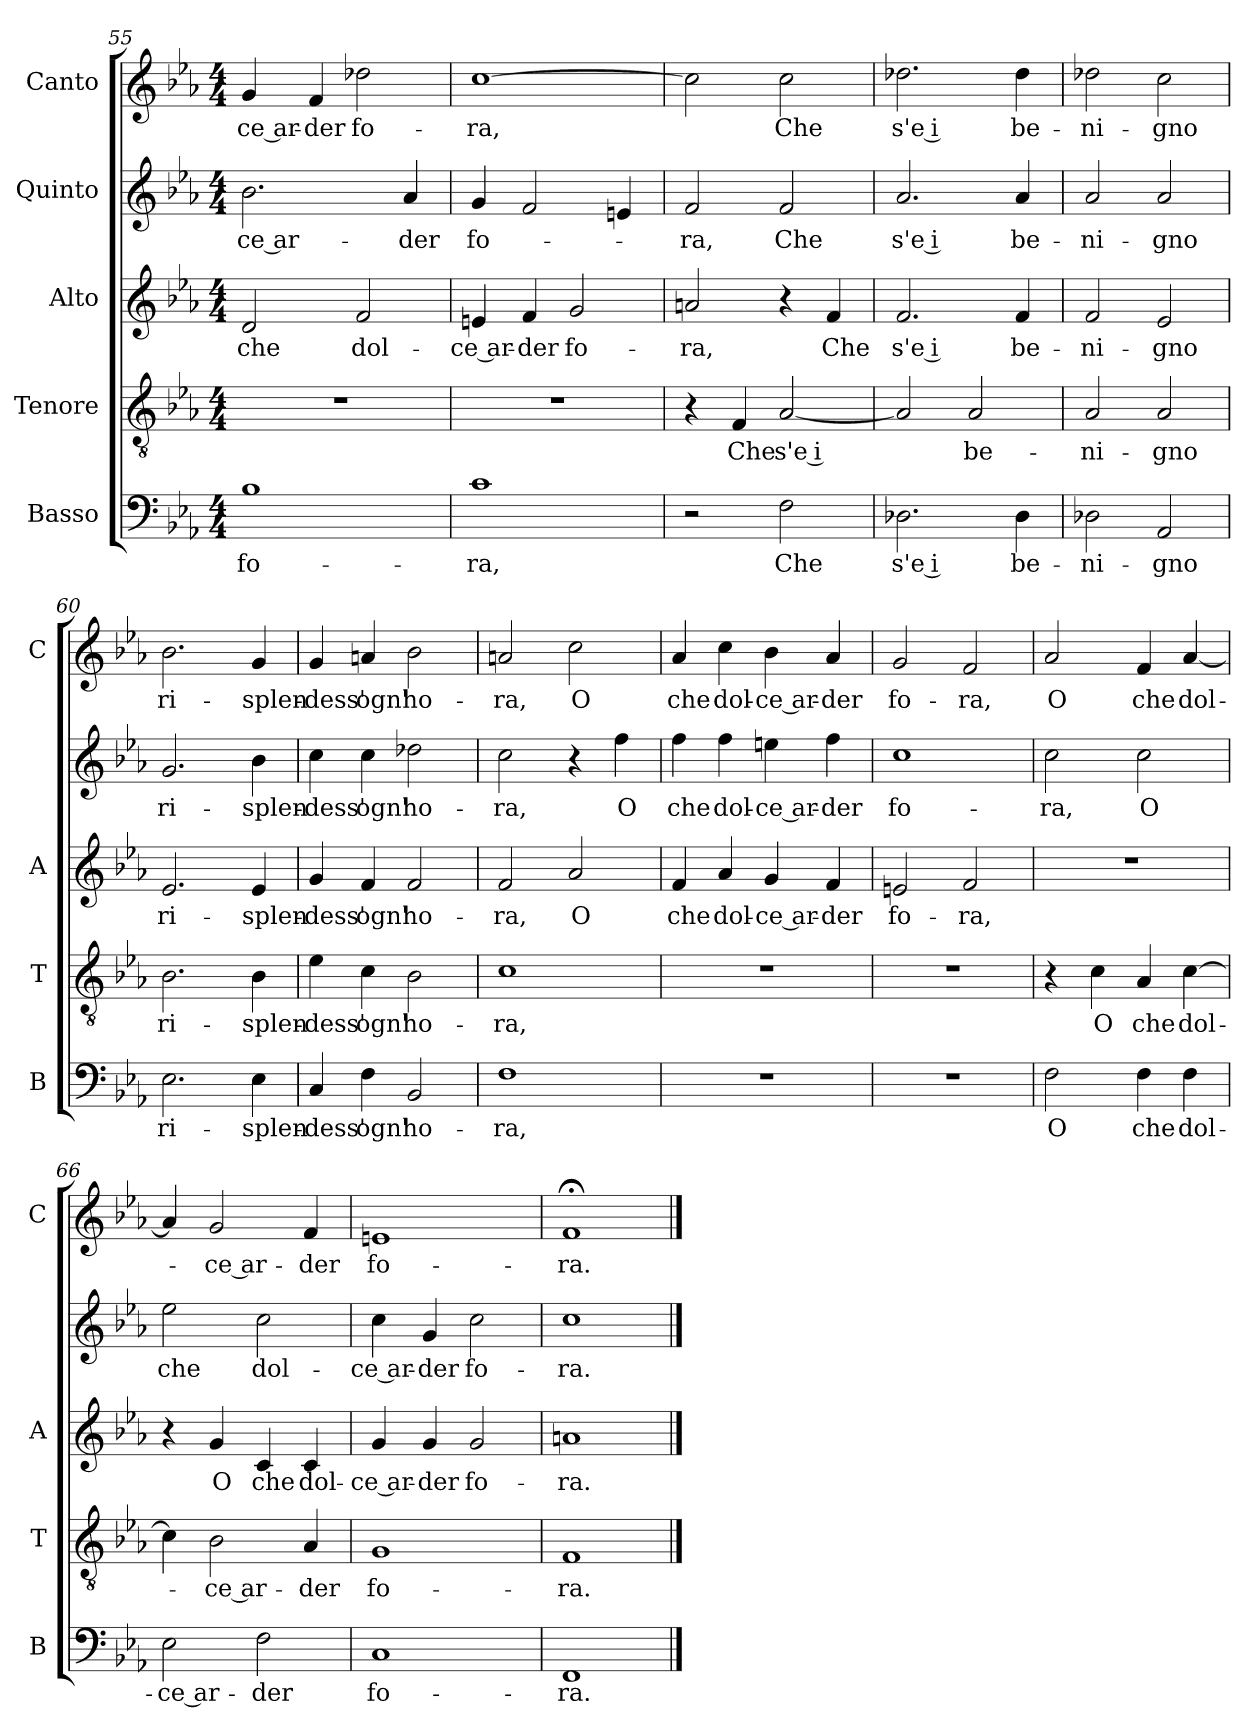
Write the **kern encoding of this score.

**kern	**text	**kern	**text	**kern	**text	**kern	**text	**kern	**text
*part5	*part5	*part4	*part4	*part3	*part3	*part2	*part2	*part1	*part1
*staff5	*staff5	*staff4	*staff4	*staff3	*staff3	*staff2	*staff2	*staff1	*staff1
*I"Basso	*	*I"Tenore	*	*I"Alto	*	*I"Quinto	*	*I"Canto	*
*I'B	*	*I'T	*	*I'A	*	*	*	*I'C	*
!!LO:PB:g=z
*clefF4	*	*clefGv2	*	*clefG2	*	*clefG2	*	*clefG2	*
*k[b-e-a-]	*	*k[b-e-a-]	*	*k[b-e-a-]	*	*k[b-e-a-]	*	*k[b-e-a-]	*
*E-:	*	*E-:	*	*E-:	*	*E-:	*	*E-:	*
*M4/4	*	*M4/4	*	*M4/4	*	*M4/4	*	*M4/4	*
=55	=55	=55	=55	=55	=55	=55	=55	=55	=55
!	!LO:LY:b	!	!	!	!LO:LY:b	!	!LO:LY:b	!	!LO:LY:b
1B-	fo-	1r	.	2d/	che	2.b-\	-ce ar-	4g/	-ce ar-
!	!	!	!	!	!	!	!	!	!LO:LY:b
.	.	.	.	.	.	.	.	4f/	-der
!	!	!	!	!	!LO:LY:b	!	!	!	!LO:LY:b
.	.	.	.	2f/	dol-	.	.	2dd-X\	fo-
!	!	!	!	!	!	!	!LO:LY:b	!	!
.	.	.	.	.	.	4a-/	-der	.	.
=56	=56	=56	=56	=56	=56	=56	=56	=56	=56
!	!LO:LY:b	!	!	!	!LO:LY:b	!	!LO:LY:b	!	!LO:LY:b
1c	-ra,	1r	.	4en/	-ce ar-	4g/	fo-	[1cc	-ra,
!	!	!	!	!	!LO:LY:b	!	!	!	!
.	.	.	.	4f/	-der	2f/	.	.	.
!	!	!	!	!	!LO:LY:b	!	!	!	!
.	.	.	.	2g/	fo-	.	.	.	.
.	.	.	.	.	.	4en/	.	.	.
=57	=57	=57	=57	=57	=57	=57	=57	=57	=57
!	!	!	!	!	!LO:LY:b	!	!LO:LY:b	!	!
2r	.	4r	.	2an/	-ra,	2f/	-ra,	2cc\]	.
!	!	!	!LO:LY:b	!	!	!	!	!	!
.	.	4F/	Che	.	.	.	.	.	.
!	!LO:LY:b	!	!LO:LY:b	!	!	!	!LO:LY:b	!	!LO:LY:b
2F\	Che	[2A-/	s'e i	4r	.	2f/	Che	2cc\	Che
!	!	!	!	!	!LO:LY:b	!	!	!	!
.	.	.	.	4f/	Che	.	.	.	.
=58	=58	=58	=58	=58	=58	=58	=58	=58	=58
!	!LO:LY:b	!	!	!	!LO:LY:b	!	!LO:LY:b	!	!LO:LY:b
2.D-X\	s'e i	2A-/]	.	2.f/	s'e i	2.a-/	s'e i	2.dd-X\	s'e i
!	!	!	!LO:LY:b	!	!	!	!	!	!
.	.	2A-/	be-	.	.	.	.	.	.
!	!LO:LY:b	!	!	!	!LO:LY:b	!	!LO:LY:b	!	!LO:LY:b
4D-\	be-	.	.	4f/	be-	4a-/	be-	4dd-\	be-
=59	=59	=59	=59	=59	=59	=59	=59	=59	=59
!	!LO:LY:b	!	!LO:LY:b	!	!LO:LY:b	!	!LO:LY:b	!	!LO:LY:b
2D-X\	-ni-	2A-/	-ni-	2f/	-ni-	2a-/	-ni-	2dd-X\	-ni-
!	!LO:LY:b	!	!LO:LY:b	!	!LO:LY:b	!	!LO:LY:b	!	!LO:LY:b
2AA-/	-gno	2A-/	-gno	2e-/	-gno	2a-/	-gno	2cc\	-gno
=60	=60	=60	=60	=60	=60	=60	=60	=60	=60
!	!LO:LY:b	!	!LO:LY:b	!	!LO:LY:b	!	!LO:LY:b	!	!LO:LY:b
2.E-\	ri-	2.B-\	ri-	2.e-/	ri-	2.g/	ri-	2.b-\	ri-
!	!LO:LY:b	!	!LO:LY:b	!	!LO:LY:b	!	!LO:LY:b	!	!LO:LY:b
4E-\	-splen-	4B-\	-splen-	4e-/	-splen-	4b-\	-splen-	4g/	-splen-
=61	=61	=61	=61	=61	=61	=61	=61	=61	=61
!	!LO:LY:b	!	!LO:LY:b	!	!LO:LY:b	!	!LO:LY:b	!	!LO:LY:b
4C/	-dess'	4e-\	-dess'	4g/	-dess'	4cc\	-dess'	4g/	-dess'
!	!LO:LY:b	!	!LO:LY:b	!	!LO:LY:b	!	!LO:LY:b	!	!LO:LY:b
4F\	ogn'	4c\	ogn'	4f/	ogn'	4cc\	ogn'	4an/	ogn'
!	!LO:LY:b	!	!LO:LY:b	!	!LO:LY:b	!	!LO:LY:b	!	!LO:LY:b
2BB-/	ho-	2B-\	ho-	2f/	ho-	2dd-X\	ho-	2b-\	ho-
=62	=62	=62	=62	=62	=62	=62	=62	=62	=62
!	!LO:LY:b	!	!LO:LY:b	!	!LO:LY:b	!	!LO:LY:b	!	!LO:LY:b
1F	-ra,	1c	-ra,	2f/	-ra,	2cc\	-ra,	2an/	-ra,
!	!	!	!	!	!LO:LY:b	!	!	!	!LO:LY:b
.	.	.	.	2a-/	O	4r	.	2cc\	O
!	!	!	!	!	!	!	!LO:LY:b	!	!
.	.	.	.	.	.	4ff\	O	.	.
!!LO:LB:g=z
=63	=63	=63	=63	=63	=63	=63	=63	=63	=63
!	!	!	!	!	!LO:LY:b	!	!LO:LY:b	!	!LO:LY:b
1r	.	1r	.	4f/	che	4ff\	che	4a-/	che
!	!	!	!	!	!LO:LY:b	!	!LO:LY:b	!	!LO:LY:b
.	.	.	.	4a-/	dol-	4ff\	dol-	4cc\	dol-
!	!	!	!	!	!LO:LY:b	!	!LO:LY:b	!	!LO:LY:b
.	.	.	.	4g/	-ce ar-	4een\	-ce ar-	4b-\	-ce ar-
!	!	!	!	!	!LO:LY:b	!	!LO:LY:b	!	!LO:LY:b
.	.	.	.	4f/	-der	4ff\	-der	4a-/	-der
=64	=64	=64	=64	=64	=64	=64	=64	=64	=64
!	!	!	!	!	!LO:LY:b	!	!LO:LY:b	!	!LO:LY:b
1r	.	1r	.	2en/	fo-	1cc	fo-	2g/	fo-
!	!	!	!	!	!LO:LY:b	!	!	!	!LO:LY:b
.	.	.	.	2f/	-ra,	.	.	2f/	-ra,
=65	=65	=65	=65	=65	=65	=65	=65	=65	=65
!	!LO:LY:b	!	!	!	!	!	!LO:LY:b	!	!LO:LY:b
2F\	O	4r	.	1r	.	2cc\	-ra,	2a-/	O
!	!	!	!LO:LY:b	!	!	!	!	!	!
.	.	4c\	O	.	.	.	.	.	.
!	!LO:LY:b	!	!LO:LY:b	!	!	!	!LO:LY:b	!	!LO:LY:b
4F\	che	4A-/	che	.	.	2cc\	O	4f/	che
!	!LO:LY:b	!	!LO:LY:b	!	!	!	!	!	!LO:LY:b
4F\	dol-	[4c\	dol-	.	.	.	.	[4a-/	dol-
=66	=66	=66	=66	=66	=66	=66	=66	=66	=66
!	!LO:LY:b	!	!	!	!	!	!LO:LY:b	!	!
2E-\	-ce ar-	4c\]	.	4r	.	2ee-\	che	4a-/]	.
!	!	!	!LO:LY:b	!	!LO:LY:b	!	!	!	!LO:LY:b
.	.	2B-\	-ce ar-	4g/	O	.	.	2g/	-ce ar-
!	!LO:LY:b	!	!	!	!LO:LY:b	!	!LO:LY:b	!	!
2F\	-der	.	.	4c/	che	2cc\	dol-	.	.
!	!	!	!LO:LY:b	!	!LO:LY:b	!	!	!	!LO:LY:b
.	.	4A-/	-der	4c/	dol-	.	.	4f/	-der
=67	=67	=67	=67	=67	=67	=67	=67	=67	=67
!	!LO:LY:b	!	!LO:LY:b	!	!LO:LY:b	!	!LO:LY:b	!	!LO:LY:b
1C	fo-	1G	fo-	4g/	-ce ar-	4cc\	-ce ar-	1en	fo-
!	!	!	!	!	!LO:LY:b	!	!LO:LY:b	!	!
.	.	.	.	4g/	-der	4g/	-der	.	.
!	!	!	!	!	!LO:LY:b	!	!LO:LY:b	!	!
.	.	.	.	2g/	fo-	2cc\	fo-	.	.
=68	=68	=68	=68	=68	=68	=68	=68	=68	=68
!	!LO:LY:b	!	!LO:LY:b	!	!LO:LY:b	!	!LO:LY:b	!	!LO:LY:b
1FF	-ra.	1F	-ra.	1an	-ra.	1cc	-ra.	1f;<	-ra.
==	==	==	==	==	==	==	==	==	==
*-	*-	*-	*-	*-	*-	*-	*-	*-	*-
